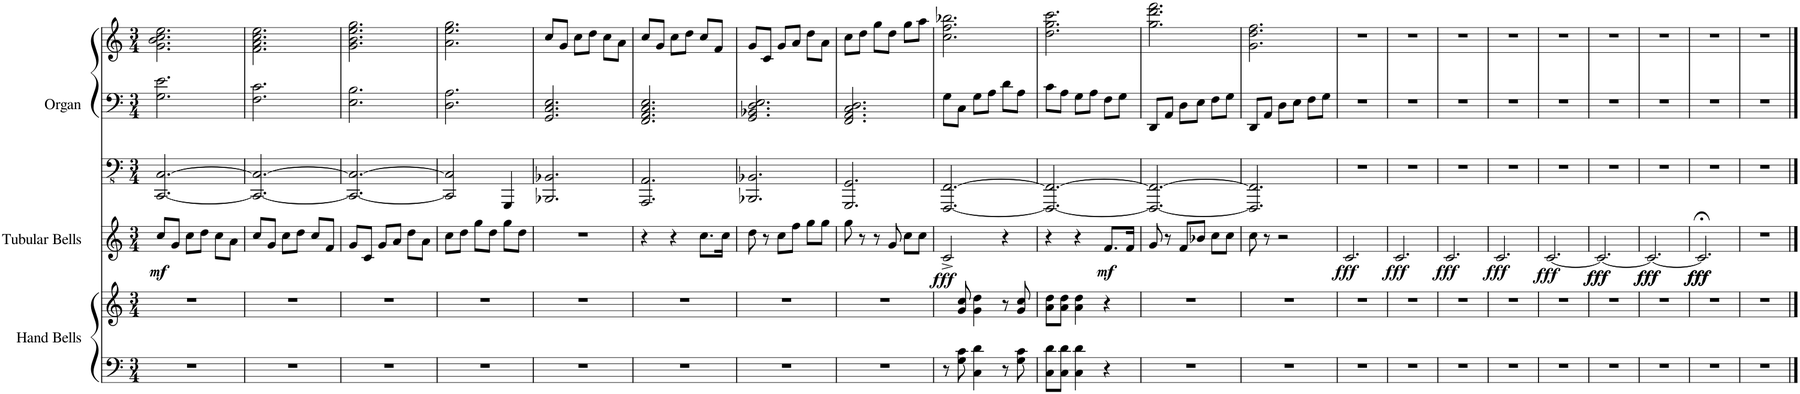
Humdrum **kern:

**kern	**kern	**kern	**dynam	**kern	**kern	**kern
*part3	*part3	*part2	*part2	*part1	*part1	*part1
*staff6	*staff5	*staff4	*staff4	*staff3	*staff2	*staff1
*I"Hand Bells	*	*I"Tubular Bells	*	*I"Organ	*	*
*I'Ha. Be.	*	*I'Tu. Be.	*	*I'Org.	*	*
*clefF4	*clefG2	*clefG2	*	*clefFv4	*clefF4	*clefG2
*k[]	*k[]	*k[]	*	*k[]	*k[]	*k[]
*M3/4	*M3/4	*M3/4	*	*M3/4	*M3/4	*M3/4
=1	=1	=1	=1	=1	=1	=1
!	!	!	!LO:DY:b	!	!	!
2.r	2.r	8cc/L	mf	[2.CCC/ [2.CC/	2.G\ 2.e\	2.g\ 2.b\ 2.cc\ 2.ee\
.	.	8g/J	.	.	.	.
.	.	8cc\L	.	.	.	.
.	.	8dd\J	.	.	.	.
.	.	8cc\L	.	.	.	.
.	.	8a\J	.	.	.	.
=2	=2	=2	=2	=2	=2	=2
2.r	2.r	8cc/L	.	2.CCC/_ 2.CC/_	2.F\ 2.c\	2.f\ 2.a\ 2.cc\ 2.ee\
.	.	8g/J	.	.	.	.
.	.	8cc\L	.	.	.	.
.	.	8dd\J	.	.	.	.
.	.	8cc/L	.	.	.	.
.	.	8f/J	.	.	.	.
=3	=3	=3	=3	=3	=3	=3
2.r	2.r	8g/L	.	2.CCC/_ 2.CC/_	2.E\ 2.B\	2.g\ 2.b\ 2.ee\ 2.gg\
.	.	8c/J	.	.	.	.
.	.	8g/L	.	.	.	.
.	.	8a/J	.	.	.	.
.	.	8dd\L	.	.	.	.
.	.	8a\J	.	.	.	.
=4	=4	=4	=4	=4	=4	=4
2.r	2.r	8cc\L	.	2CCC/] 2CC/]	2.D\ 2.A\	2.a\ 2.ee\ 2.gg\
.	.	8dd\J	.	.	.	.
.	.	8gg\L	.	.	.	.
.	.	8dd\J	.	.	.	.
.	.	8gg\L	.	4GGGG/	.	.
.	.	8dd\J	.	.	.	.
=5	=5	=5	=5	=5	=5	=5
2.r	2.r	2.r	.	2.BBBB-X/ 2.BBB-X/	2.GG/ 2.C/ 2.E/	8cc/L
.	.	.	.	.	.	8g/J
.	.	.	.	.	.	8cc\L
.	.	.	.	.	.	8dd\J
.	.	.	.	.	.	8cc\L
.	.	.	.	.	.	8a\J
=6	=6	=6	=6	=6	=6	=6
2.r	2.r	4r	.	2.AAAA/ 2.AAA/	2.FF/ 2.AA/ 2.C/ 2.E/	8cc/L
.	.	.	.	.	.	8g/J
.	.	4r	.	.	.	8cc\L
.	.	.	.	.	.	8dd\J
.	.	8.cc\L	.	.	.	8cc/L
.	.	.	.	.	.	8f/J
.	.	16cc\Jk	.	.	.	.
=7	=7	=7	=7	=7	=7	=7
2.r	2.r	8dd\	.	2.BBBB-X/ 2.BBB-X/	2.GG/ 2.BB-X/ 2.D/ 2.E/	8g/L
.	.	8r	.	.	.	8c/J
.	.	8cc\L	.	.	.	8g/L
.	.	8ff\J	.	.	.	8a/J
.	.	8gg\L	.	.	.	8dd\L
.	.	8gg\J	.	.	.	8a\J
=8	=8	=8	=8	=8	=8	=8
2.r	2.r	8gg\	.	2.GGGG/ 2.GGG/	2.FF/ 2.AA/ 2.C/ 2.D/	8cc\L
.	.	8r	.	.	.	8dd\J
.	.	8r	.	.	.	8gg\L
.	.	8g/	.	.	.	8dd\J
.	.	8cc\L	.	.	.	8gg\L
.	.	8cc\J	.	.	.	8aa\J
=9	=9	=9	=9	=9	=9	=9
!	!	!	!LO:DY:b	!	!	!
8r	8ryy	2c^/	fff	[2.FFFF/ [2.FFF/	8G\L	2.cc\ 2.ff\ 2.bb-X\
8G\ 8c\	8g/ 8cc/	.	.	.	8C\J	.
4C\ 4d\	4g\ 4dd\	.	.	.	8G\L	.
.	.	.	.	.	8A\J	.
8r	8r	4r	.	.	8d\L	.
8G\ 8c\	8g/ 8cc/	.	.	.	8A\J	.
=10	=10	=10	=10	=10	=10	=10
8C\ 8d\L	8a\ 8dd\L	4r	.	2.FFFF/_ 2.FFF/_	8c\L	2.dd\ 2.gg\ 2.ccc\
8C\ 8d\J	8a\ 8dd\J	.	.	.	8A\J	.
4C\ 4d\	4a\ 4dd\	4r	.	.	8G\L	.
.	.	.	.	.	8A\J	.
!	!	!	!LO:DY:b	!	!	!
4r	4r	8.f/L	mf	.	8F\L	.
.	.	.	.	.	8G\J	.
.	.	16f/Jk	.	.	.	.
=11	=11	=11	=11	=11	=11	=11
2.r	2.r	8g/	.	2.FFFF/_ 2.FFF/_	8DD/L	2.gg\ 2.ddd\ 2.fff\
.	.	8r	.	.	8AA/J	.
.	.	8f/L	.	.	8D\L	.
.	.	8b-X/J	.	.	8E\J	.
.	.	8cc\L	.	.	8F\L	.
.	.	8cc\J	.	.	8G\J	.
=12	=12	=12	=12	=12	=12	=12
2.r	2.r	8cc\	.	2.FFFF/] 2.FFF/]	8DD/L	2.g\ 2.dd\ 2.ff\
.	.	8r	.	.	8AA/J	.
.	.	2r	.	.	8D\L	.
.	.	.	.	.	8E\J	.
.	.	.	.	.	8F\L	.
.	.	.	.	.	8G\J	.
=13	=13	=13	=13	=13	=13	=13
!	!	!	!LO:DY:b	!	!	!
2.r	2.r	2.c/	fff	2.r	2.r	2.r
=14	=14	=14	=14	=14	=14	=14
!	!	!	!LO:DY:b	!	!	!
2.r	2.r	2.c/	fff	2.r	2.r	2.r
=15	=15	=15	=15	=15	=15	=15
!	!	!	!LO:DY:b	!	!	!
2.r	2.r	2.c/	fff	2.r	2.r	2.r
=16	=16	=16	=16	=16	=16	=16
!	!	!	!LO:DY:b	!	!	!
2.r	2.r	2.c/	fff	2.r	2.r	2.r
=17	=17	=17	=17	=17	=17	=17
!	!	!	!LO:DY:b	!	!	!
2.r	2.r	[2.c/	fff	2.r	2.r	2.r
=18	=18	=18	=18	=18	=18	=18
!	!	!	!LO:DY:b	!	!	!
!	!	!	!LO:DY:n=1:b	!	!	!
2.r	2.r	2.c/_	fff fff	2.r	2.r	2.r
=19	=19	=19	=19	=19	=19	=19
!	!	!	!LO:DY:b	!	!	!
!	!	!	!LO:DY:n=1:b	!	!	!
2.r	2.r	2.c/_	fff fff	2.r	2.r	2.r
=20	=20	=20	=20	=20	=20	=20
!	!	!	!LO:DY:b	!	!	!
!	!	!	!LO:DY:n=1:b	!	!	!
!	!	!	!LO:DY:n=2:b	!	!	!
2.r	2.r	2.c;</]	fff fff fff	2.r	2.r	2.r
=21	=21	=21	=21	=21	=21	=21
2.r	2.r	2.r	.	2.r	2.r	2.r
==	==	==	==	==	==	==
*-	*-	*-	*-	*-	*-	*-
